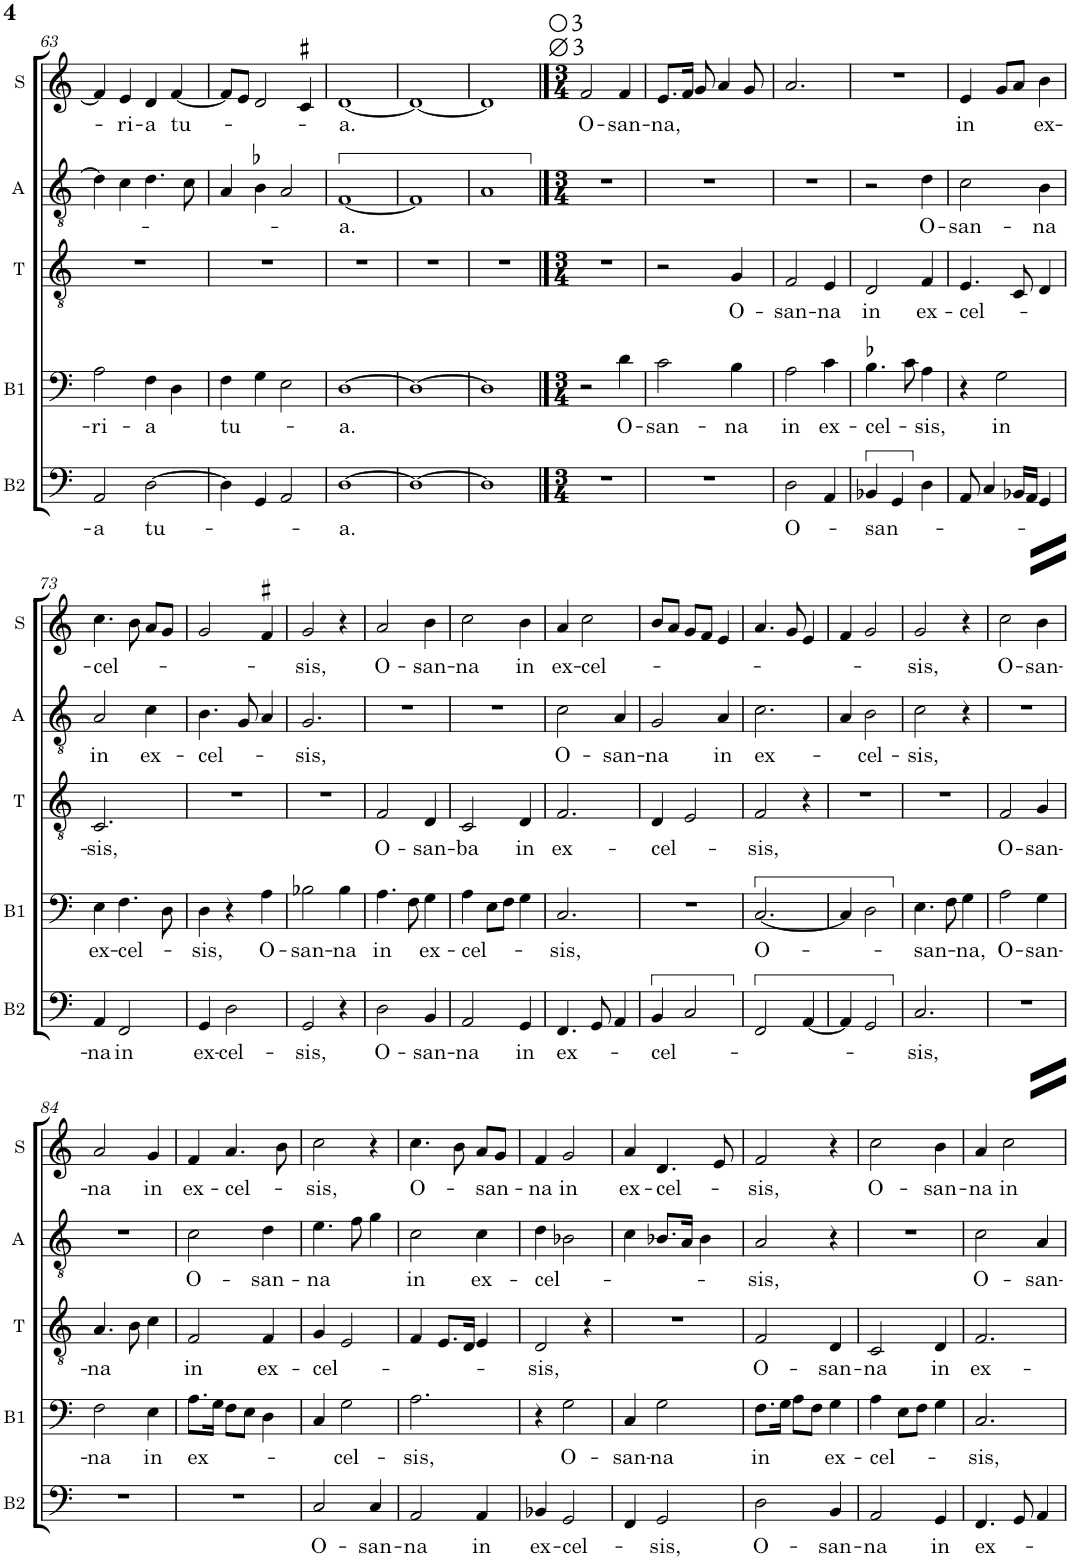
**kern	**text	**kern	**text	**kern	**text	**kern	**text	**kern	**text
*part5	*part5	*part4	*part4	*part3	*part3	*part2	*part2	*part1	*part1
*staff5	*staff5	*staff4	*staff4	*staff3	*staff3	*staff2	*staff2	*staff1	*staff1
*I"B2	*	*I"B1	*	*I"T	*	*I"A	*	*I"S	*
*I'B2	*	*I'B1	*	*I'T	*	*I'A	*	*I'S	*
!!LO:PB:g=z
*clefF4	*	*clefF4	*	*clefGv2	*	*clefGv2	*	*clefG2	*
*k[]	*	*k[]	*	*k[]	*	*k[]	*	*k[]	*
*M2/2	*	*M2/2	*	*M2/2	*	*M2/2	*	*M2/2	*
*met(c|)	*	*met(c|)	*	*met(c|)	*	*met(c|)	*	*met(c|)	*
=63	=63	=63	=63	=63	=63	=63	=63	=63	=63
!	!LO:LY:b	!	!LO:LY:b	!	!	!	!	!	!
2AA/	-a	2A\	-ri-	1r	.	4d\]	.	4f/]	.
!	!	!	!	!	!	!	!	!	!LO:LY:b
.	.	.	.	.	.	4c\	.	4e/	-ri-
!	!LO:LY:b	!	!LO:LY:b	!	!	!	!	!	!LO:LY:b
[2D\	tu-	4F\	-a	.	.	4.d\	.	4d/	-a
!	!	!	!	!	!	!	!	!	!LO:LY:b
.	.	4D\	.	.	.	.	.	[4f/	tu-
.	.	.	.	.	.	8c\	.	.	.
=64	=64	=64	=64	=64	=64	=64	=64	=64	=64
!	!	!	!LO:LY:b	!	!	!	!	!	!
4D\]	.	4F\	tu-	1r	.	4A/	.	8f/L]	.
.	.	.	.	.	.	.	.	8e/J	.
4GG/	.	4G\	.	.	.	4B-X\	.	2d/	.
2AA/	.	2E\	.	.	.	2A/	.	.	.
.	.	.	.	.	.	.	.	4c#X/	.
=65	=65	=65	=65	=65	=65	=65	=65	=65	=65
!	!LO:LY:b	!	!LO:LY:b	!	!	!	!LO:LY:b	!	!LO:LY:b
[1D	-a.	[1D	-a.	1r	.	[1F	-a.	[1d	-a.
=66	=66	=66	=66	=66	=66	=66	=66	=66	=66
1D_	.	1D_	.	1r	.	1F]	.	1d_	.
=67	=67	=67	=67	=67	=67	=67	=67	=67	=67
1D]	.	1D]	.	1r	.	1A	.	1d]	.
==68	==68	==68	==68	==68	==68	==68	==68	==68	==68
*M3/4	*	*M3/4	*	*M3/4	*	*M3/4	*	*M3/4	*
!	!	!	!	!	!	!	!	!	!LO:LY:b
2.r	.	2r	.	2.r	.	2.r	.	2f/	O-
!	!	!	!LO:LY:b	!	!	!	!	!	!LO:LY:b
.	.	4d\	O-	.	.	.	.	4f/	-san-
=69	=69	=69	=69	=69	=69	=69	=69	=69	=69
!	!	!	!LO:LY:b	!	!	!	!	!	!LO:LY:b
2.r	.	2c\	-san-	2r	.	2.r	.	8.e/L	-na,
.	.	.	.	.	.	.	.	16f/Jk	.
.	.	.	.	.	.	.	.	8g/	.
.	.	.	.	.	.	.	.	4a/	.
!	!	!	!LO:LY:b	!	!LO:LY:b	!	!	!	!
.	.	4B\	-na	4G/	O-	.	.	.	.
.	.	.	.	.	.	.	.	8g/	.
=70	=70	=70	=70	=70	=70	=70	=70	=70	=70
!	!LO:LY:b	!	!LO:LY:b	!	!LO:LY:b	!	!	!	!
2D\	O-	2A\	in	2F/	-san-	2.r	.	2.a/	.
!	!	!	!LO:LY:b	!	!LO:LY:b	!	!	!	!
4AA/	.	4c\	ex-	4E/	-na	.	.	.	.
=71	=71	=71	=71	=71	=71	=71	=71	=71	=71
!	!LO:LY:b	!	!LO:LY:b	!	!LO:LY:b	!	!	!	!
4BB-X/	-san-	4.B-X\	-cel-	2D/	in	2r	.	2.r	.
4GG/	.	.	.	.	.	.	.	.	.
.	.	8c\	.	.	.	.	.	.	.
!	!	!	!LO:LY:b	!	!LO:LY:b	!	!LO:LY:b	!	!
4D\	.	4A\	-sis,	4F/	ex-	4d\	O-	.	.
=72	=72	=72	=72	=72	=72	=72	=72	=72	=72
!	!	!	!	!	!LO:LY:b	!	!LO:LY:b	!	!LO:LY:b
8AA/	.	4r	.	4.E/	-cel-	2c\	-san-	4e/	in
4C/	.	.	.	.	.	.	.	.	.
!	!	!	!LO:LY:b	!	!	!	!	!	!
.	.	2G\	in	.	.	.	.	8g/L	.
16BB-X/LL	.	.	.	8C/	.	.	.	8a/J	.
16AA/JJ	.	.	.	.	.	.	.	.	.
!	!	!	!	!	!	!	!LO:LY:b	!	!LO:LY:b
4GG/	.	.	.	4D/	.	4B\	-na	4b\	ex-
!!LO:LB:g=z
=73	=73	=73	=73	=73	=73	=73	=73	=73	=73
!	!LO:LY:b	!	!LO:LY:b	!	!LO:LY:b	!	!LO:LY:b	!	!LO:LY:b
4AA/	-na	4E\	ex-	2.C/	-sis,	2A/	in	4.cc\	-cel-
!	!LO:LY:b	!	!LO:LY:b	!	!	!	!	!	!
2FF/	in	4.F\	-cel-	.	.	.	.	.	.
.	.	.	.	.	.	.	.	8b\	.
!	!	!	!	!	!	!	!LO:LY:b	!	!
.	.	.	.	.	.	4c\	ex-	8a/L	.
.	.	8D\	.	.	.	.	.	8g/J	.
=74	=74	=74	=74	=74	=74	=74	=74	=74	=74
!	!LO:LY:b	!	!LO:LY:b	!	!	!	!LO:LY:b	!	!
4GG/	ex-	4D\	-sis,	2.r	.	4.B\	-cel-	2g/	.
!	!LO:LY:b	!	!	!	!	!	!	!	!
2D\	-cel-	4r	.	.	.	.	.	.	.
.	.	.	.	.	.	8G/	.	.	.
!	!	!	!LO:LY:b	!	!	!	!	!	!
.	.	4A\	O-	.	.	4A/	.	4f#X/	.
=75	=75	=75	=75	=75	=75	=75	=75	=75	=75
!	!LO:LY:b	!	!LO:LY:b	!	!	!	!LO:LY:b	!	!LO:LY:b
2GG/	-sis,	2B-X\	-san-	2.r	.	2.G/	-sis,	2g/	-sis,
!	!	!	!LO:LY:b	!	!	!	!	!	!
4r	.	4B-\	-na	.	.	.	.	4r	.
=76	=76	=76	=76	=76	=76	=76	=76	=76	=76
!	!LO:LY:b	!	!LO:LY:b	!	!LO:LY:b	!	!	!	!LO:LY:b
2D\	O-	4.A\	in	2F/	O-	2.r	.	2a/	O-
.	.	8F\	.	.	.	.	.	.	.
!	!LO:LY:b	!	!LO:LY:b	!	!LO:LY:b	!	!	!	!LO:LY:b
4BB/	san-	4G\	ex-	4D/	san-	.	.	4b\	san-
=77	=77	=77	=77	=77	=77	=77	=77	=77	=77
!	!LO:LY:b	!	!LO:LY:b	!	!LO:LY:b	!	!	!	!LO:LY:b
2AA/	-na	4A\	-cel-	2C/	-ba	2.r	.	2cc\	-na
.	.	8E\L	.	.	.	.	.	.	.
.	.	8F\J	.	.	.	.	.	.	.
!	!LO:LY:b	!	!	!	!LO:LY:b	!	!	!	!LO:LY:b
4GG/	in	4G\	.	4D/	in	.	.	4b\	in
=78	=78	=78	=78	=78	=78	=78	=78	=78	=78
!	!LO:LY:b	!	!LO:LY:b	!	!LO:LY:b	!	!LO:LY:b	!	!LO:LY:b
4.FF/	ex-	2.C/	-sis,	2.F/	ex-	2c\	O-	4a/	ex-
!	!	!	!	!	!	!	!	!	!LO:LY:b
.	.	.	.	.	.	.	.	2cc\	-cel-
8GG/	.	.	.	.	.	.	.	.	.
!	!	!	!	!	!	!	!LO:LY:b	!	!
4AA/	.	.	.	.	.	4A/	san-	.	.
=79	=79	=79	=79	=79	=79	=79	=79	=79	=79
!	!LO:LY:b	!	!	!	!LO:LY:b	!	!LO:LY:b	!	!
4BB/	-cel-	2.r	.	4D/	cel-	2G/	-na	8b/L	.
.	.	.	.	.	.	.	.	8a/J	.
2C/	.	.	.	2E/	.	.	.	8g/L	.
.	.	.	.	.	.	.	.	8f/J	.
!	!	!	!	!	!	!	!LO:LY:b	!	!
.	.	.	.	.	.	4A/	in	4e/	.
=80	=80	=80	=80	=80	=80	=80	=80	=80	=80
!	!	!	!LO:LY:b	!	!LO:LY:b	!	!LO:LY:b	!	!
2FF/	.	[2.C/	O-	2F/	-sis,	2.c\	ex-	4.a/	.
.	.	.	.	.	.	.	.	8g/	.
[4AA/	.	.	.	4r	.	.	.	4e/	.
=81	=81	=81	=81	=81	=81	=81	=81	=81	=81
4AA/]	.	4C/]	.	2.r	.	4A/	.	4f/	.
!	!	!	!	!	!	!	!LO:LY:b	!	!
2GG/	.	2D\	.	.	.	2B\	-cel-	2g/	.
=82	=82	=82	=82	=82	=82	=82	=82	=82	=82
!	!LO:LY:b	!	!LO:LY:b	!	!	!	!LO:LY:b	!	!LO:LY:b
2.C/	-sis,	4.E\	-san-	2.r	.	2c\	-sis,	2g/	-sis,
.	.	8F\	.	.	.	.	.	.	.
!	!	!	!LO:LY:b	!	!	!	!	!	!
.	.	4G\	-na,	.	.	4r	.	4r	.
=83	=83	=83	=83	=83	=83	=83	=83	=83	=83
!	!	!	!LO:LY:b	!	!LO:LY:b	!	!	!	!LO:LY:b
2.r	.	2A\	O-	2F/	O-	2.r	.	2cc\	O-
!	!	!	!LO:LY:b	!	!LO:LY:b	!	!	!	!LO:LY:b
.	.	4G\	san-	4G/	san-	.	.	4b\	san-
!!LO:LB:g=z
=84	=84	=84	=84	=84	=84	=84	=84	=84	=84
!	!	!	!LO:LY:b	!	!LO:LY:b	!	!	!	!LO:LY:b
2.r	.	2F\	-na	4.A/	-na	2.r	.	2a/	-na
.	.	.	.	8B\	.	.	.	.	.
!	!	!	!LO:LY:b	!	!	!	!	!	!LO:LY:b
.	.	4E\	in	4c\	.	.	.	4g/	in
=85	=85	=85	=85	=85	=85	=85	=85	=85	=85
!	!	!	!LO:LY:b	!	!LO:LY:b	!	!LO:LY:b	!	!LO:LY:b
2.r	.	8.A\L	ex-	2F/	in	2c\	O-	4f/	ex-
.	.	16G\Jk	.	.	.	.	.	.	.
!	!	!	!	!	!	!	!	!	!LO:LY:b
.	.	8F\L	.	.	.	.	.	4.a/	-cel-
.	.	8E\J	.	.	.	.	.	.	.
!	!	!	!	!	!LO:LY:b	!	!LO:LY:b	!	!
.	.	4D\	.	4F/	ex-	4d\	san-	.	.
.	.	.	.	.	.	.	.	8b\	.
=86	=86	=86	=86	=86	=86	=86	=86	=86	=86
!	!LO:LY:b	!	!	!	!LO:LY:b	!	!LO:LY:b	!	!LO:LY:b
2C/	O-	4C/	.	4G/	cel-	4.e\	-na	2cc\	-sis,
!	!	!	!LO:LY:b	!	!	!	!	!	!
.	.	2G\	-cel-	2E/	.	.	.	.	.
.	.	.	.	.	.	8f\	.	.	.
!	!LO:LY:b	!	!	!	!	!	!	!	!
4C/	-san-	.	.	.	.	4g\	.	4r	.
=87	=87	=87	=87	=87	=87	=87	=87	=87	=87
!	!LO:LY:b	!	!LO:LY:b	!	!	!	!LO:LY:b	!	!LO:LY:b
2AA/	-na	2.A\	-sis,	4F/	.	2c\	in	4.cc\	O-
.	.	.	.	8.E/L	.	.	.	.	.
.	.	.	.	.	.	.	.	8b\	.
.	.	.	.	16D/Jk	.	.	.	.	.
!	!LO:LY:b	!	!	!	!	!	!LO:LY:b	!	!LO:LY:b
4AA/	in	.	.	4E/	.	4c\	ex-	8a/L	san-
.	.	.	.	.	.	.	.	8g/J	.
=88	=88	=88	=88	=88	=88	=88	=88	=88	=88
!	!LO:LY:b	!	!	!	!LO:LY:b	!	!LO:LY:b	!	!LO:LY:b
4BB-X/	ex-	4r	.	2D/	-sis,	4d\	cel-	4f/	-na
!	!LO:LY:b	!	!LO:LY:b	!	!	!	!	!	!LO:LY:b
2GG/	-cel-	2G\	O-	.	.	2B-X\	.	2g/	in
.	.	.	.	4r	.	.	.	.	.
=89	=89	=89	=89	=89	=89	=89	=89	=89	=89
!	!	!	!LO:LY:b	!	!	!	!	!	!LO:LY:b
4FF/	.	4C/	-san-	2.r	.	4c\	.	4a/	ex-
!	!LO:LY:b	!	!LO:LY:b	!	!	!	!	!	!LO:LY:b
2GG/	-sis,	2G\	-na	.	.	8.B-X/L	.	4.d/	-cel-
.	.	.	.	.	.	16A/Jk	.	.	.
.	.	.	.	.	.	4B-\	.	.	.
.	.	.	.	.	.	.	.	8e/	.
=90	=90	=90	=90	=90	=90	=90	=90	=90	=90
!	!LO:LY:b	!	!LO:LY:b	!	!LO:LY:b	!	!LO:LY:b	!	!LO:LY:b
2D\	O-	8.F\L	in	2F/	O-	2A/	-sis,	2f/	-sis,
.	.	16G\Jk	.	.	.	.	.	.	.
.	.	8A\L	.	.	.	.	.	.	.
.	.	8F\J	.	.	.	.	.	.	.
!	!LO:LY:b	!	!LO:LY:b	!	!LO:LY:b	!	!	!	!
4BB/	san-	4G\	ex-	4D/	san-	4r	.	4r	.
=91	=91	=91	=91	=91	=91	=91	=91	=91	=91
!	!LO:LY:b	!	!LO:LY:b	!	!LO:LY:b	!	!	!	!LO:LY:b
2AA/	-na	4A\	-cel-	2C/	-na	2.r	.	2cc\	O-
.	.	8E\L	.	.	.	.	.	.	.
.	.	8F\J	.	.	.	.	.	.	.
!	!LO:LY:b	!	!	!	!LO:LY:b	!	!	!	!LO:LY:b
4GG/	in	4G\	.	4D/	in	.	.	4b\	san-
=92	=92	=92	=92	=92	=92	=92	=92	=92	=92
!	!LO:LY:b	!	!LO:LY:b	!	!LO:LY:b	!	!LO:LY:b	!	!LO:LY:b
4.FF/	ex-	2.C/	-sis,	2.F/	ex-	2c\	O-	4a/	-na
!	!	!	!	!	!	!	!	!	!LO:LY:b
.	.	.	.	.	.	.	.	2cc\	in
8GG/	.	.	.	.	.	.	.	.	.
!	!	!	!	!	!	!	!LO:LY:b	!	!
4AA/	.	.	.	.	.	4A/	san-	.	.
=	=	=	=	=	=	=	=	=	=
*-	*-	*-	*-	*-	*-	*-	*-	*-	*-
